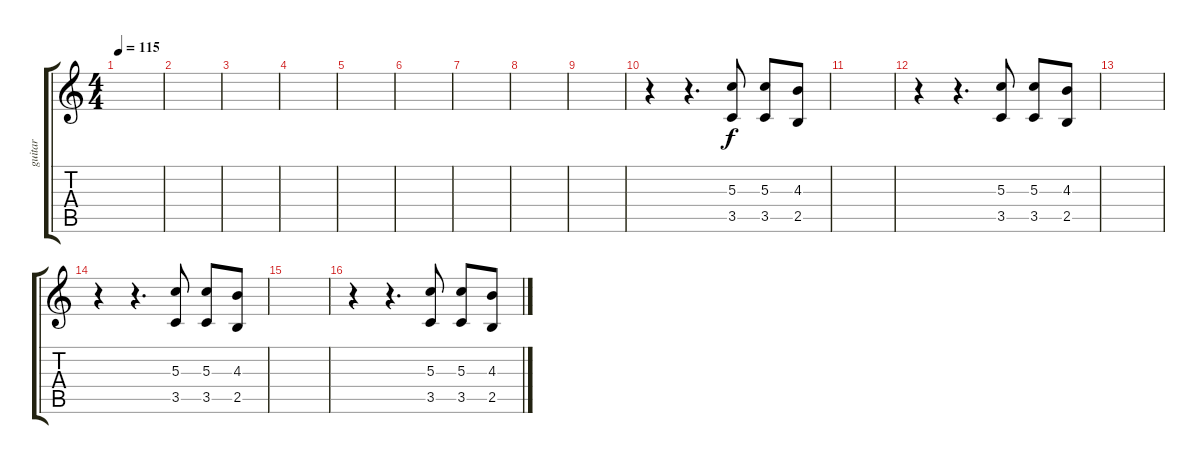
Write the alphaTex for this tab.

\track ("guitar" "guitar") {instrument distortionguitar}
\staff {score tabs}
\tuning (E4 B3 G3 D3 A2 E2) {hide}
\ts (4 4)
\tempo 115
\clef g2
\ks c
|
|
|
|
|
|
|
|
|
r.4 r.4{d} (5.3 3.5).8 (5.3 3.5).8 (4.3 2.5).8 |
|
r.4 r.4{d} (5.3 3.5).8 (5.3 3.5).8 (4.3 2.5).8 |
|
r.4 r.4{d} (5.3 3.5).8 (5.3 3.5).8 (4.3 2.5).8 |
|
r.4 r.4{d} (5.3 3.5).8 (5.3 3.5).8 (4.3 2.5).8
